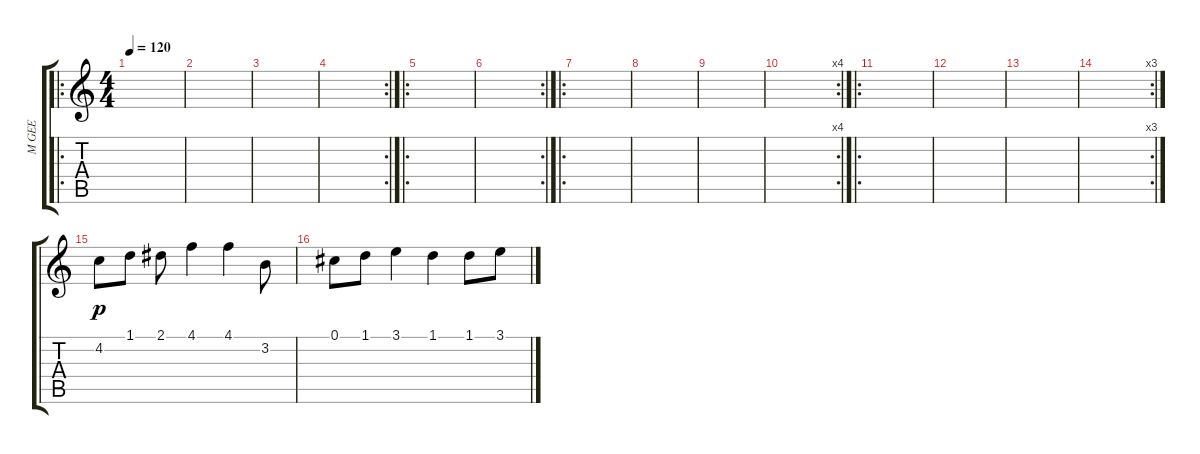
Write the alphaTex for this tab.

\track ("M GEE" "M GEE") {instrument acousticguitarnylon}
\staff {score tabs}
\tuning (Db4 Ab3 E3 B2 Gb2 B1) {hide}
\ro
\ts (4 4)
\tempo 120
\clef g2
\ks c
|
|
|
\rc 2
|
\ro
|
\rc 2
|
\ro
|
|
|
\rc 4
|
\ro
|
|
|
\rc 3
|
4.2.8{dy p} 1.1.8 2.1.8 4.1.4 4.1.4 3.2.8 |
0.1.8 1.1.8 3.1.4 1.1.4 1.1.8 3.1.8
